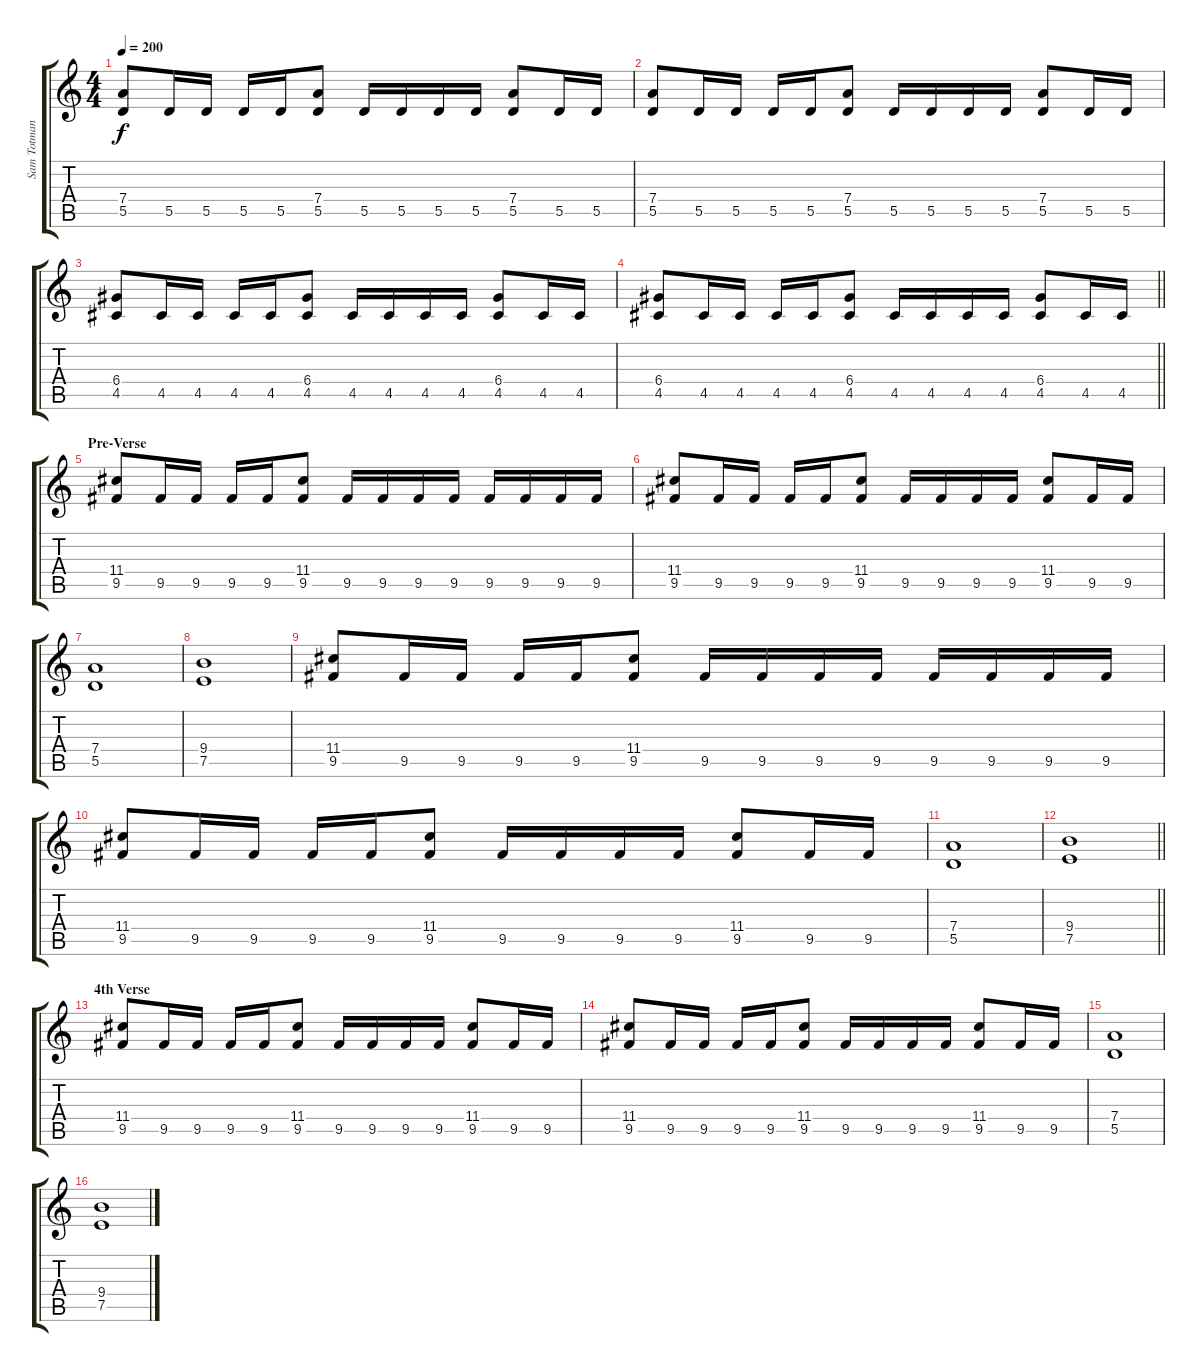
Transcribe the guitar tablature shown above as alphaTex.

\track ("Sam Totman | Rhythm Gtr." "Sam Totman") {instrument distortionguitar}
\staff {score tabs}
\tuning (E4 B3 G3 D3 A2 E2) {hide}
\ts (4 4)
\tempo 200
\clef g2
\ks c
(7.4 5.5).8{dy f} 5.5.16 5.5.16 5.5.16 5.5.16 (7.4 5.5).8 5.5.16 5.5.16 5.5.16 5.5.16 (7.4 5.5).8 5.5.16 5.5.16 |
(7.4 5.5).8 5.5.16 5.5.16 5.5.16 5.5.16 (7.4 5.5).8 5.5.16 5.5.16 5.5.16 5.5.16 (7.4 5.5).8 5.5.16 5.5.16 |
(6.4 4.5).8 4.5.16 4.5.16 4.5.16 4.5.16 (6.4 4.5).8 4.5.16 4.5.16 4.5.16 4.5.16 (6.4 4.5).8 4.5.16 4.5.16 |
\barLineRight lightlight
(6.4 4.5).8 4.5.16 4.5.16 4.5.16 4.5.16 (6.4 4.5).8 4.5.16 4.5.16 4.5.16 4.5.16 (6.4 4.5).8 4.5.16 4.5.16 |
\section ("" "Pre-Verse")
(11.4 9.5).8 9.5.16 9.5.16 9.5.16 9.5.16 (11.4 9.5).8 9.5.16 9.5.16 9.5.16 9.5.16 9.5.16 9.5.16 9.5.16 9.5.16 |
(11.4 9.5).8 9.5.16 9.5.16 9.5.16 9.5.16 (11.4 9.5).8 9.5.16 9.5.16 9.5.16 9.5.16 (11.4 9.5).8 9.5.16 9.5.16 |
(7.4 5.5).1 |
(9.4 7.5).1 |
(11.4 9.5).8 9.5.16 9.5.16 9.5.16 9.5.16 (11.4 9.5).8 9.5.16 9.5.16 9.5.16 9.5.16 9.5.16 9.5.16 9.5.16 9.5.16 |
(11.4 9.5).8 9.5.16 9.5.16 9.5.16 9.5.16 (11.4 9.5).8 9.5.16 9.5.16 9.5.16 9.5.16 (11.4 9.5).8 9.5.16 9.5.16 |
(7.4 5.5).1 |
\barLineRight lightlight
(9.4 7.5).1 |
\section ("" "4th Verse")
(11.4 9.5).8 9.5.16 9.5.16 9.5.16 9.5.16 (11.4 9.5).8 9.5.16 9.5.16 9.5.16 9.5.16 (11.4 9.5).8 9.5.16 9.5.16 |
(11.4 9.5).8 9.5.16 9.5.16 9.5.16 9.5.16 (11.4 9.5).8 9.5.16 9.5.16 9.5.16 9.5.16 (11.4 9.5).8 9.5.16 9.5.16 |
(7.4 5.5).1 |
(9.4 7.5).1
